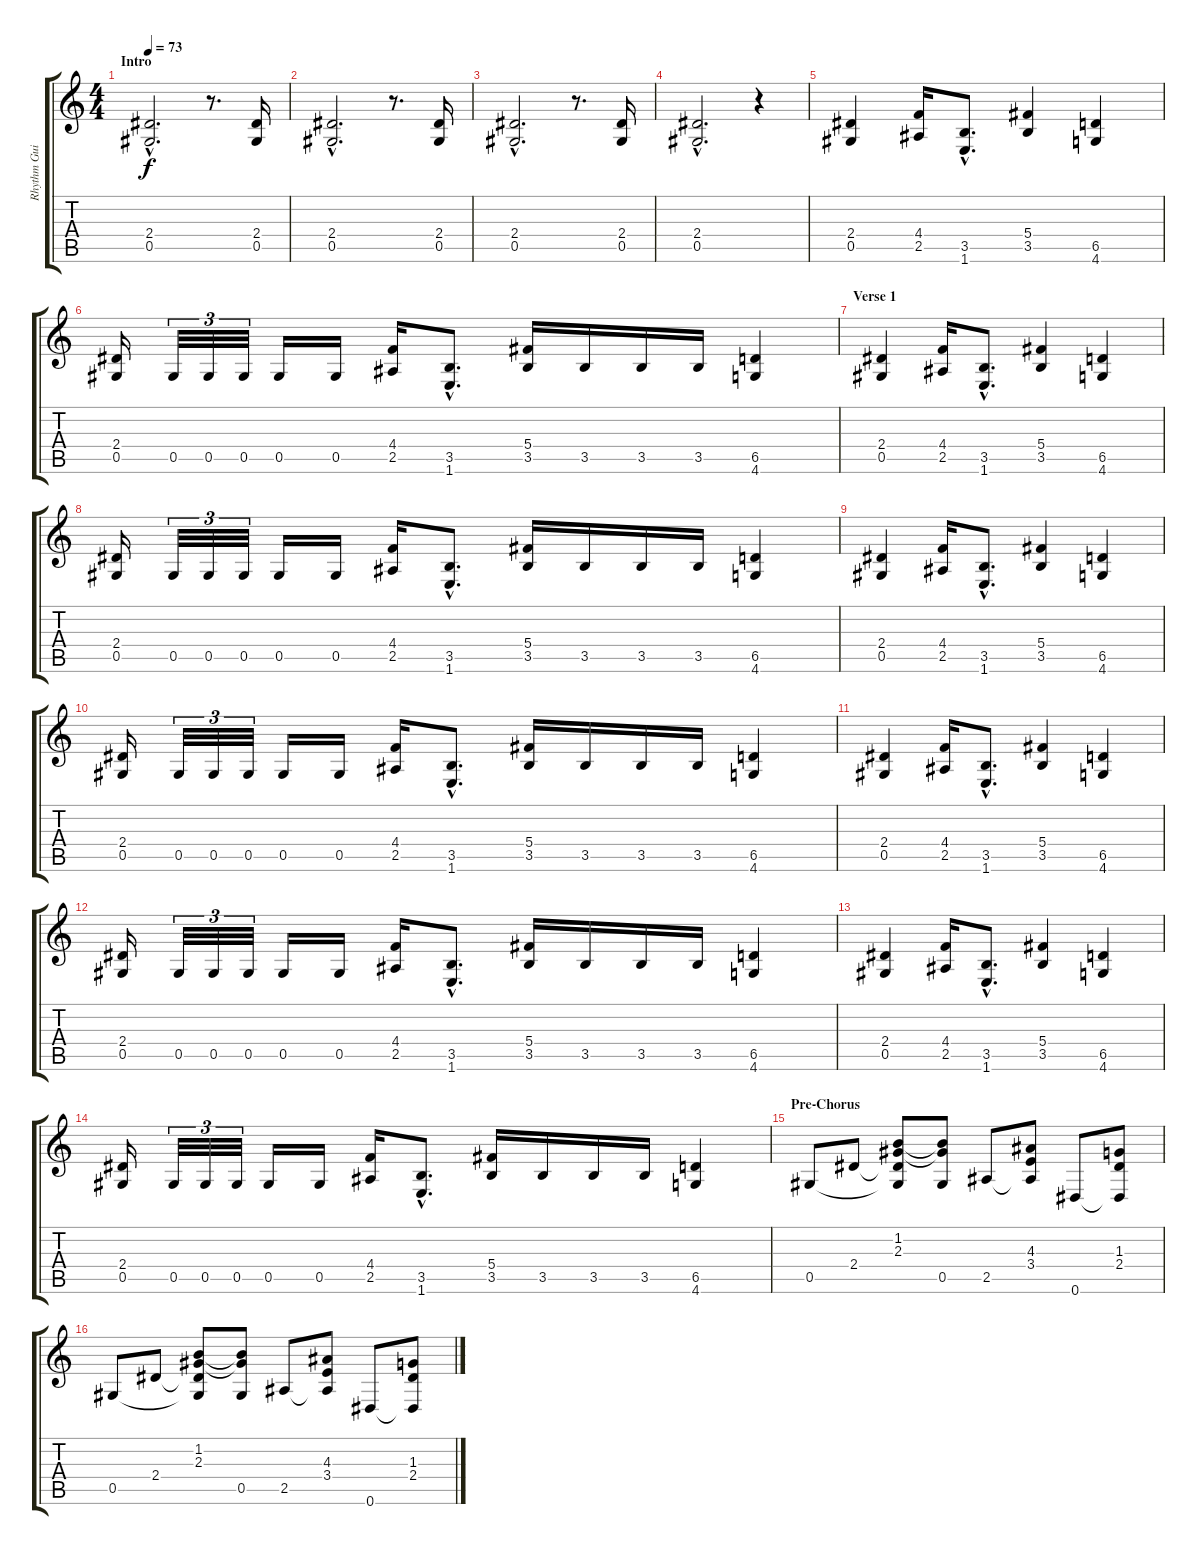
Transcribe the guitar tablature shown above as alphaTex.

\track ("Rhythm Guitar" "Rhythm Gui") {instrument distortionguitar}
\staff {score tabs}
\tuning (Eb4 Bb3 Gb3 Db3 Ab2 Eb2) {hide}
\ts (4 4)
\section ("" "Intro")
\tempo 73
\clef g2
\ks c
(2.4{hac} 0.5{hac}).2{d dy f instrument distortionguitar} r.8{d} (2.4 0.5).16 |
(2.4{hac} 0.5{hac}).2{d} r.8{d} (2.4 0.5).16 |
(2.4{hac} 0.5{hac}).2{d} r.8{d} (2.4 0.5).16 |
(2.4{hac} 0.5{hac}).2{d} r.4 |
(2.4 0.5).4 (4.4 2.5).16 (3.5{hac} 1.6{hac}).8{d} (5.4 3.5).4 (6.5 4.6).4 |
(2.4 0.5).16 0.5.32{tu (3 2)} 0.5.32{tu (3 2)} 0.5.32{tu (3 2)} 0.5.16 0.5.16 (4.4 2.5).16 (3.5{hac} 1.6{hac}).8{d} (5.4 3.5).16 3.5.16 3.5.16 3.5.16 (6.5 4.6).4 |
\section ("" "Verse 1")
(2.4 0.5).4 (4.4 2.5).16 (3.5{hac} 1.6{hac}).8{d} (5.4 3.5).4 (6.5 4.6).4 |
(2.4 0.5).16 0.5.32{tu (3 2)} 0.5.32{tu (3 2)} 0.5.32{tu (3 2)} 0.5.16 0.5.16 (4.4 2.5).16 (3.5{hac} 1.6{hac}).8{d} (5.4 3.5).16 3.5.16 3.5.16 3.5.16 (6.5 4.6).4 |
(2.4 0.5).4 (4.4 2.5).16 (3.5{hac} 1.6{hac}).8{d} (5.4 3.5).4 (6.5 4.6).4 |
(2.4 0.5).16 0.5.32{tu (3 2)} 0.5.32{tu (3 2)} 0.5.32{tu (3 2)} 0.5.16 0.5.16 (4.4 2.5).16 (3.5{hac} 1.6{hac}).8{d} (5.4 3.5).16 3.5.16 3.5.16 3.5.16 (6.5 4.6).4 |
(2.4 0.5).4 (4.4 2.5).16 (3.5{hac} 1.6{hac}).8{d} (5.4 3.5).4 (6.5 4.6).4 |
(2.4 0.5).16 0.5.32{tu (3 2)} 0.5.32{tu (3 2)} 0.5.32{tu (3 2)} 0.5.16 0.5.16 (4.4 2.5).16 (3.5{hac} 1.6{hac}).8{d} (5.4 3.5).16 3.5.16 3.5.16 3.5.16 (6.5 4.6).4 |
(2.4 0.5).4 (4.4 2.5).16 (3.5{hac} 1.6{hac}).8{d} (5.4 3.5).4 (6.5 4.6).4 |
(2.4 0.5).16 0.5.32{tu (3 2)} 0.5.32{tu (3 2)} 0.5.32{tu (3 2)} 0.5.16 0.5.16 (4.4 2.5).16 (3.5{hac} 1.6{hac}).8{d} (5.4 3.5).16 3.5.16 3.5.16 3.5.16 (6.5 4.6).4 |
\section ("" "Pre-Chorus")
0.5.8{instrument acousticguitarsteel} 2.4.8 (1.2 2.3 2.4{t} 0.5{t}).8 (1.2{t} 2.3{t} 0.5).8 2.5.8 (4.3 3.4 2.5{t}).8 0.6.8 (1.3 2.4 0.6{t}).8 |
0.5.8{instrument acousticguitarsteel} 2.4.8 (1.2 2.3 2.4{t} 0.5{t}).8 (1.2{t} 2.3{t} 0.5).8 2.5.8 (4.3 3.4 2.5{t}).8 0.6.8 (1.3 2.4 0.6{t}).8
